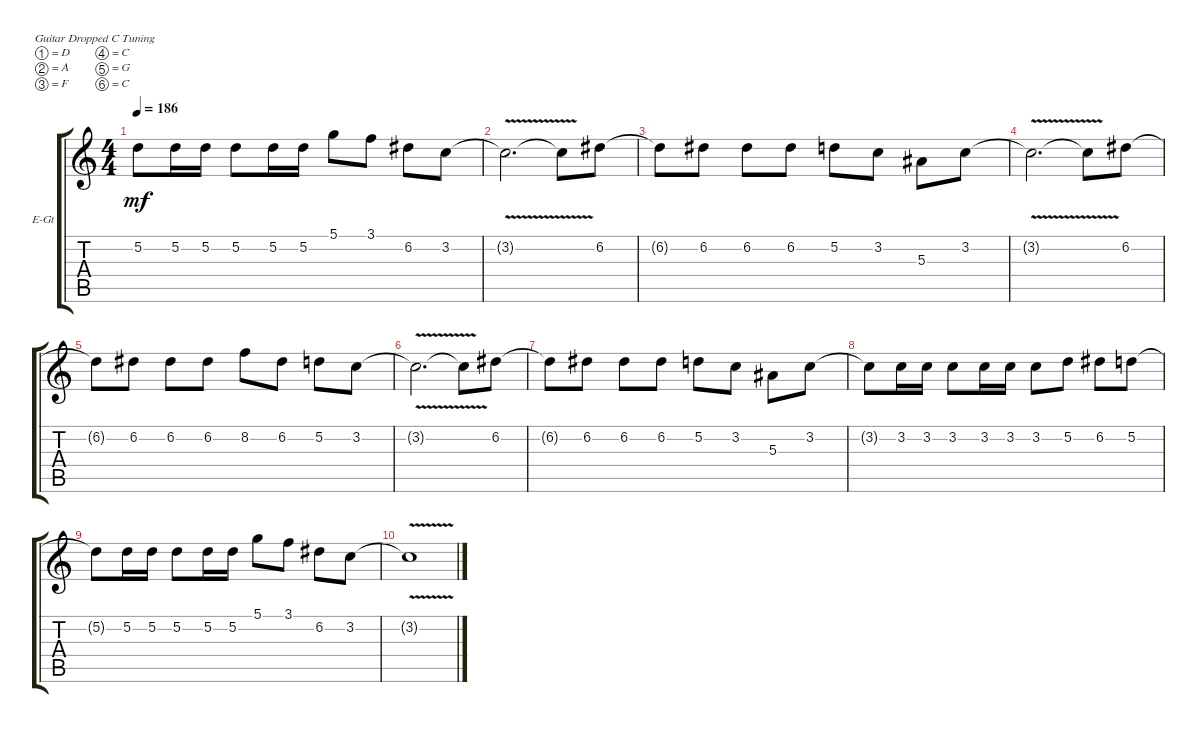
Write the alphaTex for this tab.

\defaultSystemsLayout 4
\bracketExtendMode groupsimilarinstruments
\firstSystemTrackNameOrientation horizontal
\otherSystemsTrackNameOrientation horizontal
\track ("Electric Guitar" "E-Gt") {instrument distortionguitar}
\staff {score tabs}
\tuning (D4 A3 F3 C3 G2 C2)
\ts (4 4)
\tempo 186
\clef g2
\scale
0.333333
\ks c
5.2{t}.8{dy mf} 5.2.16 5.2.16 5.2.8 5.2.16 5.2.16 5.1.8 3.1.8 6.2.8 3.2.8 |
\scale
0.333333 3.2{v t}.2{d} 3.2{t}.8 6.2.8 |
\scale
0.333333 6.2{t}.8 6.2.8 6.2.8 6.2.8 5.2.8 3.2.8 5.3.8 3.2.8 |
\scale
0.333333 3.2{v t}.2{d} 3.2{t}.8 6.2.8 |
\scale
0.333333 6.2{t}.8 6.2.8 6.2.8 6.2.8 8.2.8 6.2.8 5.2.8 3.2.8 |
\scale
0.333333 3.2{v t}.2{d} 3.2{t}.8 6.2.8 |
\scale
0.333333 6.2{t}.8 6.2.8 6.2.8 6.2.8 5.2.8 3.2.8 5.3.8 3.2.8 |
\scale
0.333333 3.2{t}.8 3.2.16 3.2.16 3.2.8 3.2.16 3.2.16 3.2.8 5.2.8 6.2.8 5.2.8 |
\scale
0.333333 5.2{t}.8 5.2.16 5.2.16 5.2.8 5.2.16 5.2.16 5.1.8 3.1.8 6.2.8 3.2.8 |
\scale
0.333333 3.2{v t}.1 |
\scale
0.333333 |
\scale
0.333333 |
\scale
0.333333 |
\scale
0.333333 |
\scale
0.333333 |
\scale
0.333333
